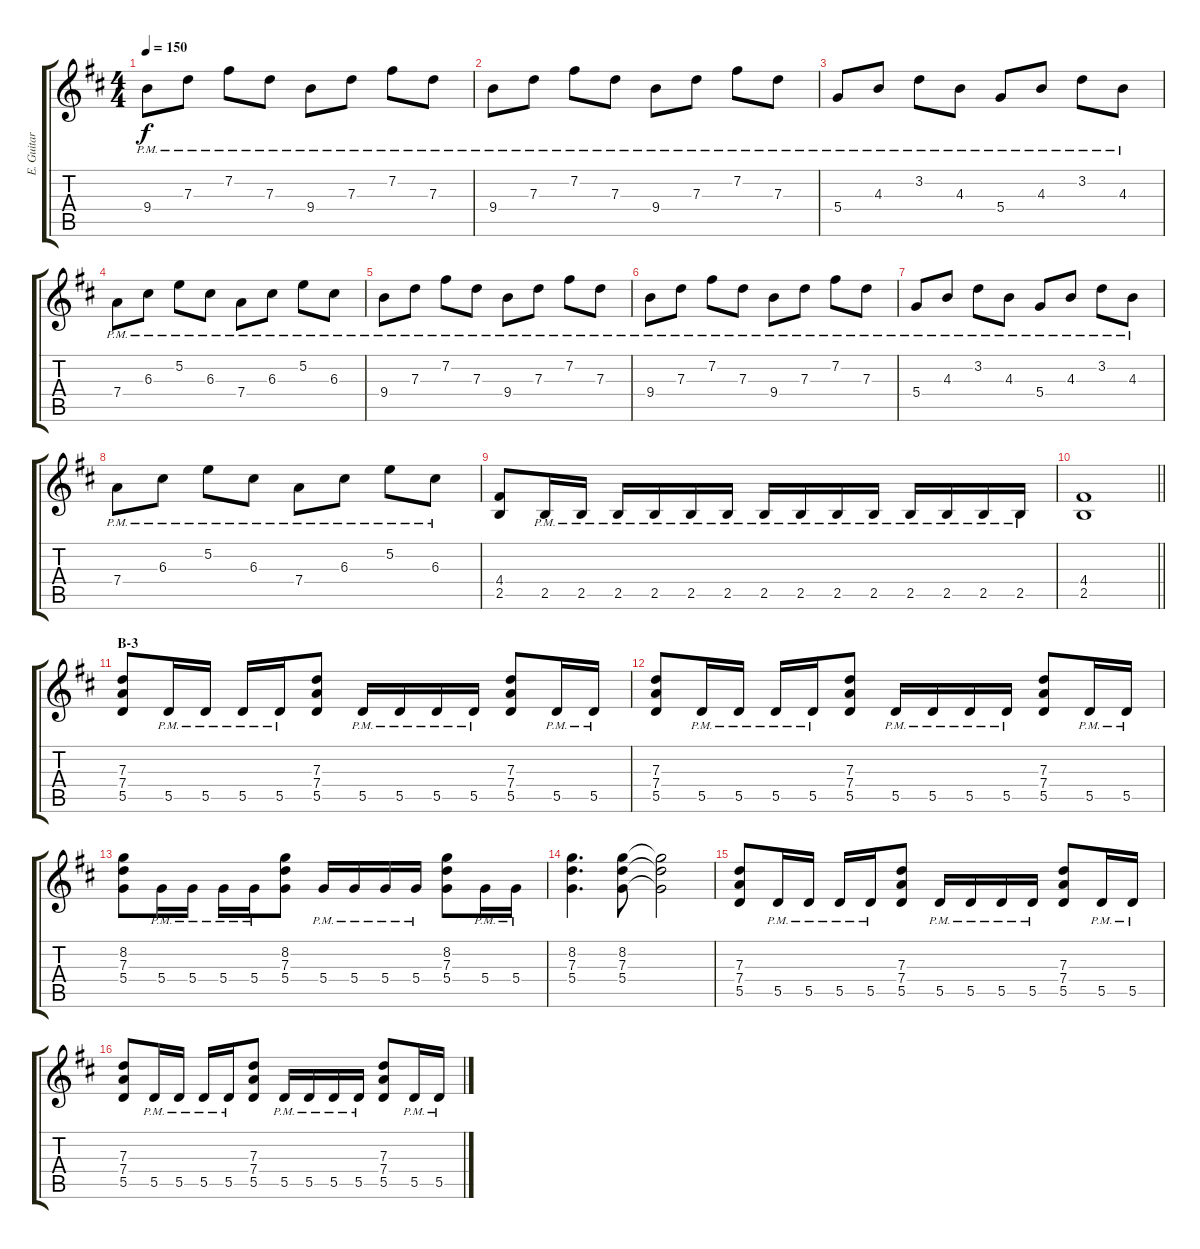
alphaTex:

\track ("E. Guitar I" "E. Guitar ") {instrument overdrivenguitar}
\staff {score tabs}
\tuning (E4 B3 G3 D3 A2 E2) {hide}
\ts (4 4)
\tempo 150
\clef g2
\ks d
9.4{pm}.8{dy f} 7.3{pm}.8 7.2{pm}.8 7.3{pm}.8 9.4{pm}.8 7.3{pm}.8 7.2{pm}.8 7.3{pm}.8 |
9.4{pm}.8 7.3{pm}.8 7.2{pm}.8 7.3{pm}.8 9.4{pm}.8 7.3{pm}.8 7.2{pm}.8 7.3{pm}.8 |
5.4{pm}.8 4.3{pm}.8 3.2{pm}.8 4.3{pm}.8 5.4{pm}.8 4.3{pm}.8 3.2{pm}.8 4.3{pm}.8 |
7.4{pm}.8 6.3{pm}.8 5.2{pm}.8 6.3{pm}.8 7.4{pm}.8 6.3{pm}.8 5.2{pm}.8 6.3{pm}.8 |
9.4{pm}.8 7.3{pm}.8 7.2{pm}.8 7.3{pm}.8 9.4{pm}.8 7.3{pm}.8 7.2{pm}.8 7.3{pm}.8 |
9.4{pm}.8 7.3{pm}.8 7.2{pm}.8 7.3{pm}.8 9.4{pm}.8 7.3{pm}.8 7.2{pm}.8 7.3{pm}.8 |
5.4{pm}.8 4.3{pm}.8 3.2{pm}.8 4.3{pm}.8 5.4{pm}.8 4.3{pm}.8 3.2{pm}.8 4.3{pm}.8 |
7.4{pm}.8 6.3{pm}.8 5.2{pm}.8 6.3{pm}.8 7.4{pm}.8 6.3{pm}.8 5.2{pm}.8 6.3{pm}.8 |
(4.4 2.5).8 2.5{pm}.16 2.5{pm}.16 2.5{pm}.16 2.5{pm}.16 2.5{pm}.16 2.5{pm}.16 2.5{pm}.16 2.5{pm}.16 2.5{pm}.16 2.5{pm}.16 2.5{pm}.16 2.5{pm}.16 2.5{pm}.16 2.5{pm}.16 |
\barLineRight lightlight
(4.4 2.5).1 |
\section ("" "B-3")
(7.3 7.4 5.5).8 5.5{pm}.16 5.5{pm}.16 5.5{pm}.16 5.5{pm}.16 (7.3 7.4 5.5).8 5.5{pm}.16 5.5{pm}.16 5.5{pm}.16 5.5{pm}.16 (7.3 7.4 5.5).8 5.5{pm}.16 5.5{pm}.16 |
(7.3 7.4 5.5).8 5.5{pm}.16 5.5{pm}.16 5.5{pm}.16 5.5{pm}.16 (7.3 7.4 5.5).8 5.5{pm}.16 5.5{pm}.16 5.5{pm}.16 5.5{pm}.16 (7.3 7.4 5.5).8 5.5{pm}.16 5.5{pm}.16 |
(8.2 7.3 5.4).8 5.4{pm}.16 5.4{pm}.16 5.4{pm}.16 5.4{pm}.16 (8.2 7.3 5.4).8 5.4{pm}.16 5.4{pm}.16 5.4{pm}.16 5.4{pm}.16 (8.2 7.3 5.4).8 5.4{pm}.16 5.4{pm}.16 |
(8.2 7.3 5.4).4{d} (8.2 7.3 5.4).8 (8.2{t} 7.3{t} 5.4{t}).2 |
(7.3 7.4 5.5).8 5.5{pm}.16 5.5{pm}.16 5.5{pm}.16 5.5{pm}.16 (7.3 7.4 5.5).8 5.5{pm}.16 5.5{pm}.16 5.5{pm}.16 5.5{pm}.16 (7.3 7.4 5.5).8 5.5{pm}.16 5.5{pm}.16 |
(7.3 7.4 5.5).8 5.5{pm}.16 5.5{pm}.16 5.5{pm}.16 5.5{pm}.16 (7.3 7.4 5.5).8 5.5{pm}.16 5.5{pm}.16 5.5{pm}.16 5.5{pm}.16 (7.3 7.4 5.5).8 5.5{pm}.16 5.5{pm}.16
